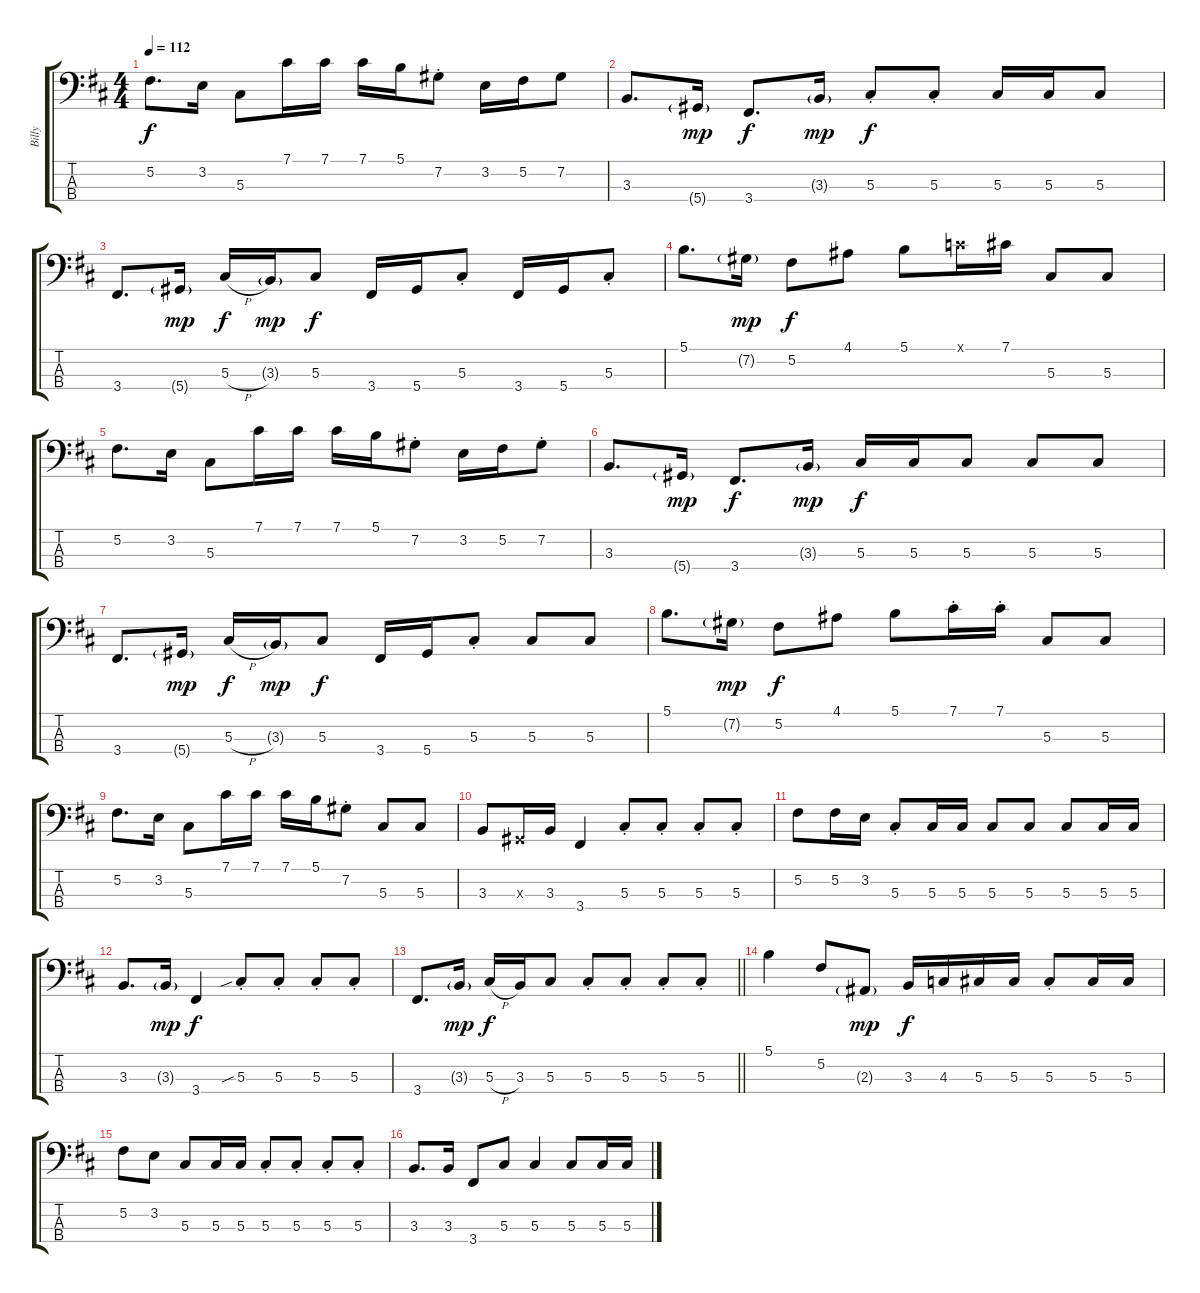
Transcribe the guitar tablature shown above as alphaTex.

\track ("Billy" "Billy") {instrument electricbassfinger}
\staff {score tabs}
\tuning (Gb2 Db2 Ab1 Eb1) {hide}
\ts (4 4)
\tempo 112
\clef f4
\ks d
5.2.8{d dy f} 3.2.16 5.3.8 7.1.16 7.1.16 7.1.16 5.1.16 7.2{st}.8 3.2.16 5.2.16 7.2.8 |
3.3.8{d} 5.4{g}.16{dy mp} 3.4.8{d dy f} 3.3{g}.16{dy mp} 5.3{st}.8{dy f} 5.3{st}.8 5.3.16 5.3.16 5.3.8 |
3.4.8{d} 5.4{g}.16{dy mp} 5.3{h}.16{dy f} 3.3{g}.16{dy mp} 5.3.8{dy f} 3.4.16 5.4.16 5.3{st}.8 3.4.16 5.4.16 5.3{st}.8 |
5.1.8{d} 7.2{g}.16{dy mp} 5.2.8{dy f} 4.1.8 5.1.8 6.1{x}.16 7.1.16 5.3.8 5.3.8 |
5.2.8{d} 3.2.16 5.3.8 7.1.16 7.1.16 7.1.16 5.1.16 7.2{st}.8 3.2.16 5.2.16 7.2{st}.8 |
3.3.8{d} 5.4{g}.16{dy mp} 3.4.8{d dy f} 3.3{g}.16{dy mp} 5.3.16{dy f} 5.3.16 5.3.8 5.3.8 5.3.8 |
3.4.8{d} 5.4{g}.16{dy mp} 5.3{h}.16{dy f} 3.3{g}.16{dy mp} 5.3.8{dy f} 3.4.16 5.4.16 5.3{st}.8 5.3.8 5.3.8 |
5.1.8{d} 7.2{g}.16{dy mp} 5.2.8{dy f} 4.1.8 5.1.8 7.1{st}.16 7.1{st}.16 5.3.8 5.3.8 |
5.2.8{d} 3.2.16 5.3.8 7.1.16 7.1.16 7.1.16 5.1.16 7.2{st}.8 5.3.8 5.3.8 |
3.3.8 0.3{x}.16 3.3.16 3.4.4 5.3{st}.8 5.3{st}.8 5.3{st}.8 5.3{st}.8 |
5.2.8 5.2.16 3.2.16 5.3{st}.8 5.3.16 5.3.16 5.3.8 5.3.8 5.3.8 5.3.16 5.3.16 |
3.3.8{d} 3.3{g}.16{dy mp} 3.4.4{dy f} 5.3{sib st}.8 5.3{st}.8 5.3{st}.8 5.3{st}.8 |
\barLineRight lightlight
3.4.8{d} 3.3{g}.16{dy mp} 5.3{h}.16{dy f} 3.3.16 5.3.8 5.3{st}.8 5.3{st}.8 5.3{st}.8 5.3{st}.8 |
5.1.4 5.2.8 2.3{g}.8{dy mp} 3.3.16{dy f} 4.3.16 5.3.16 5.3.16 5.3{st}.8 5.3.16 5.3.16 |
5.2.8 3.2.8 5.3.8 5.3.16 5.3.16 5.3{st}.8 5.3{st}.8 5.3{st}.8 5.3{st}.8 |
3.3.8{d} 3.3.16 3.4.8 5.3.8 5.3.4 5.3.8 5.3.16 5.3.16
